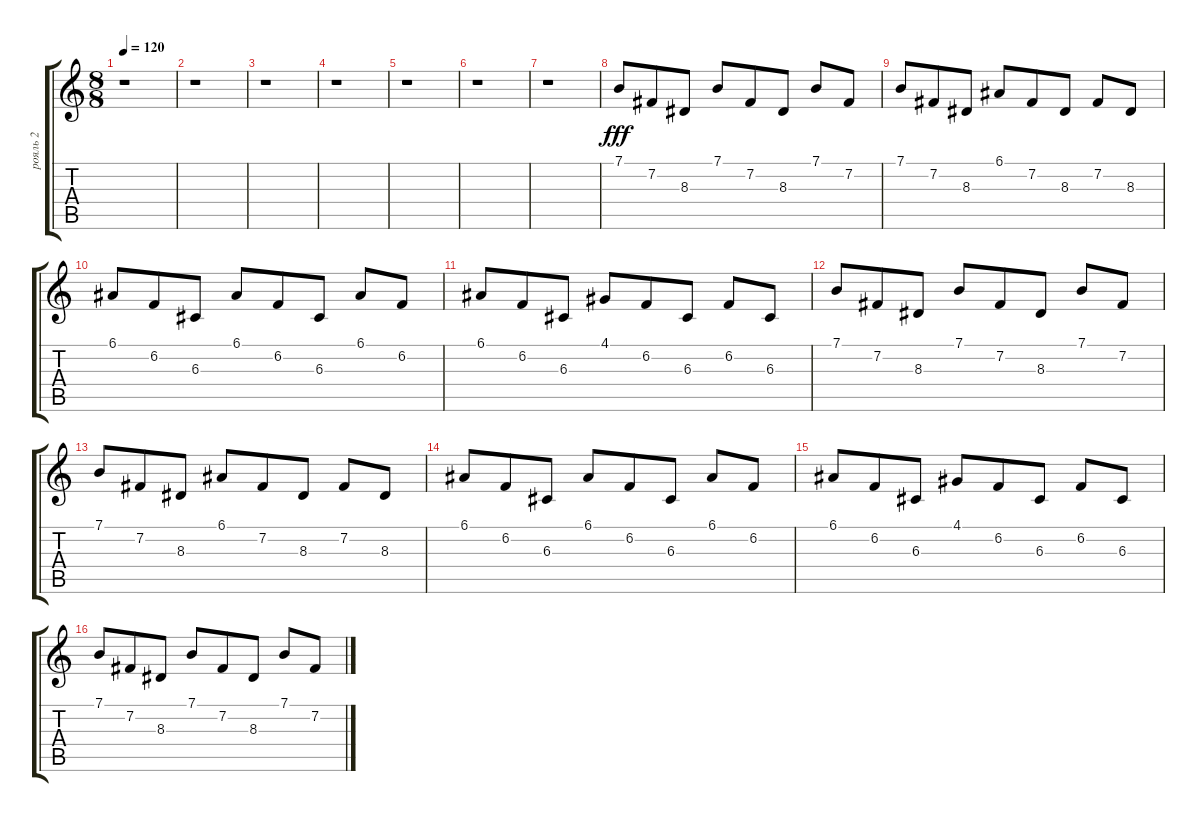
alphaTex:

\track ("рояль 2" "рояль 2") {instrument brightacousticpiano}
\staff {score tabs}
\tuning (E4 B3 G3 D3 A2 E2) {hide}
\ts (8 8)
\tempo 120
\clef g2
\ks c
r.1{dy fff} |
r.1 |
r.1 |
r.1 |
r.1 |
r.1 |
r.1 |
7.1.8 7.2.8 8.3.8 7.1.8 7.2.8 8.3.8 7.1.8 7.2.8 |
7.1.8 7.2.8 8.3.8 6.1.8 7.2.8 8.3.8 7.2.8 8.3.8 |
6.1.8 6.2.8 6.3.8 6.1.8 6.2.8 6.3.8 6.1.8 6.2.8 |
6.1.8 6.2.8 6.3.8 4.1.8 6.2.8 6.3.8 6.2.8 6.3.8 |
7.1.8 7.2.8 8.3.8 7.1.8 7.2.8 8.3.8 7.1.8 7.2.8 |
7.1.8 7.2.8 8.3.8 6.1.8 7.2.8 8.3.8 7.2.8 8.3.8 |
6.1.8 6.2.8 6.3.8 6.1.8 6.2.8 6.3.8 6.1.8 6.2.8 |
6.1.8 6.2.8 6.3.8 4.1.8 6.2.8 6.3.8 6.2.8 6.3.8 |
7.1.8 7.2.8 8.3.8 7.1.8 7.2.8 8.3.8 7.1.8 7.2.8
